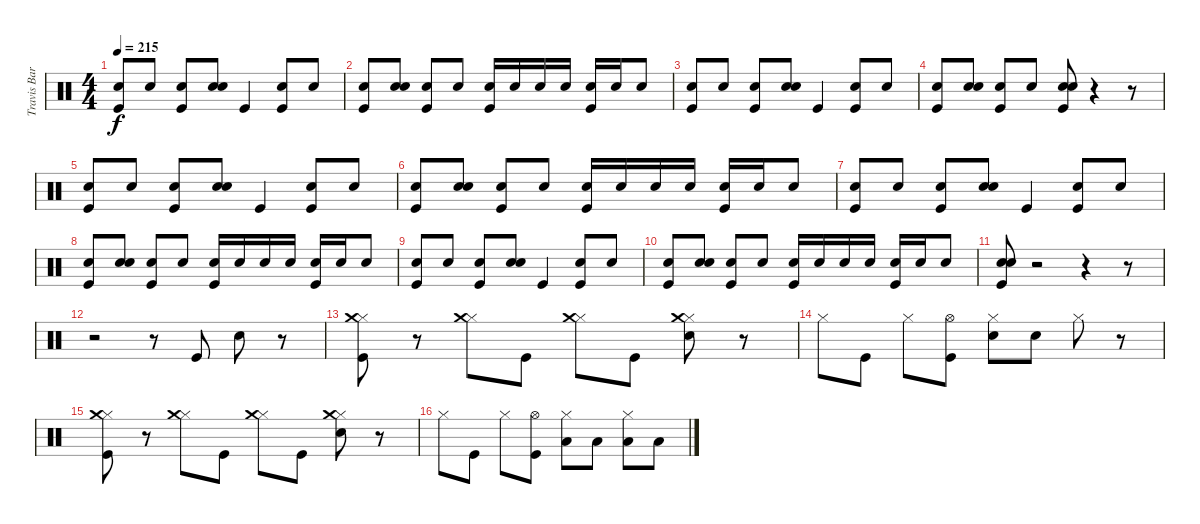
\track ("Travis Barker (Drums)" "Travis Bar") {instrument percussion}
\staff {score}
\articulation defaults
\ts (4 4)
\tempo 215
\clef neutral
\ks c
("Electric Snare (hit)" "Kick (hit)").8{dy f} "Electric Snare (hit)".8 ("Electric Snare (hit)" "Kick (hit)").8 ("Electric Snare (hit)" "Electric Snare (hit)").8 "Kick (hit)".4 ("Electric Snare (hit)" "Kick (hit)").8 "Electric Snare (hit)".8 |
("Electric Snare (hit)" "Kick (hit)").8 ("Electric Snare (hit)" "Electric Snare (hit)").8 ("Electric Snare (hit)" "Kick (hit)").8 "Electric Snare (hit)".8 ("Electric Snare (hit)" "Kick (hit)").16 "Electric Snare (hit)".16 "Electric Snare (hit)".16 "Electric Snare (hit)".16 ("Electric Snare (hit)" "Kick (hit)").16 "Electric Snare (hit)".16 "Electric Snare (hit)".8 |
("Electric Snare (hit)" "Kick (hit)").8 "Electric Snare (hit)".8 ("Electric Snare (hit)" "Kick (hit)").8 ("Electric Snare (hit)" "Electric Snare (hit)").8 "Kick (hit)".4 ("Electric Snare (hit)" "Kick (hit)").8 "Electric Snare (hit)".8 |
("Electric Snare (hit)" "Kick (hit)").8 ("Electric Snare (hit)" "Electric Snare (hit)").8 ("Electric Snare (hit)" "Kick (hit)").8 "Electric Snare (hit)".8 ("Electric Snare (hit)" "Electric Snare (hit)" "Kick (hit)").8 r.4 r.8 |
("Electric Snare (hit)" "Kick (hit)").8 "Electric Snare (hit)".8 ("Electric Snare (hit)" "Kick (hit)").8 ("Electric Snare (hit)" "Electric Snare (hit)").8 "Kick (hit)".4 ("Electric Snare (hit)" "Kick (hit)").8 "Electric Snare (hit)".8 |
("Electric Snare (hit)" "Kick (hit)").8 ("Electric Snare (hit)" "Electric Snare (hit)").8 ("Electric Snare (hit)" "Kick (hit)").8 "Electric Snare (hit)".8 ("Electric Snare (hit)" "Kick (hit)").16 "Electric Snare (hit)".16 "Electric Snare (hit)".16 "Electric Snare (hit)".16 ("Electric Snare (hit)" "Kick (hit)").16 "Electric Snare (hit)".16 "Electric Snare (hit)".8 |
("Electric Snare (hit)" "Kick (hit)").8 "Electric Snare (hit)".8 ("Electric Snare (hit)" "Kick (hit)").8 ("Electric Snare (hit)" "Electric Snare (hit)").8 "Kick (hit)".4 ("Electric Snare (hit)" "Kick (hit)").8 "Electric Snare (hit)".8 |
("Electric Snare (hit)" "Kick (hit)").8 ("Electric Snare (hit)" "Electric Snare (hit)").8 ("Electric Snare (hit)" "Kick (hit)").8 "Electric Snare (hit)".8 ("Electric Snare (hit)" "Kick (hit)").16 "Electric Snare (hit)".16 "Electric Snare (hit)".16 "Electric Snare (hit)".16 ("Electric Snare (hit)" "Kick (hit)").16 "Electric Snare (hit)".16 "Electric Snare (hit)".8 |
("Electric Snare (hit)" "Kick (hit)").8 "Electric Snare (hit)".8 ("Electric Snare (hit)" "Kick (hit)").8 ("Electric Snare (hit)" "Electric Snare (hit)").8 "Kick (hit)".4 ("Electric Snare (hit)" "Kick (hit)").8 "Electric Snare (hit)".8 |
("Electric Snare (hit)" "Kick (hit)").8 ("Electric Snare (hit)" "Electric Snare (hit)").8 ("Electric Snare (hit)" "Kick (hit)").8 "Electric Snare (hit)".8 ("Electric Snare (hit)" "Kick (hit)").16 "Electric Snare (hit)".16 "Electric Snare (hit)".16 "Electric Snare (hit)".16 ("Electric Snare (hit)" "Kick (hit)").16 "Electric Snare (hit)".16 "Electric Snare (hit)".8 |
("Electric Snare (hit)" "Electric Snare (hit)" "Kick (hit)").8 r.2 r.4 r.8 |
r.2 r.8 "Kick (hit)".8 "Electric Snare (hit)".8 r.8 |
("Kick (hit)" "Hi-Hat (closed)" "Crash medium (hit)").8 r.8 ("Hi-Hat (closed)" "Crash medium (hit)").8 "Kick (hit)".8 ("Hi-Hat (closed)" "Crash medium (hit)").8 "Kick (hit)".8 ("Electric Snare (hit)" "Hi-Hat (closed)" "Crash medium (hit)").8 r.8 |
"Hi-Hat (closed)".8 "Kick (hit)".8 "Hi-Hat (closed)".8 ("Kick (hit)" "Hi-Hat (open)").8 ("Electric Snare (hit)" "Hi-Hat (closed)").8 "Electric Snare (hit)".8 "Hi-Hat (closed)".8 r.8 |
("Kick (hit)" "Hi-Hat (closed)" "Crash medium (hit)").8 r.8 ("Hi-Hat (closed)" "Crash medium (hit)").8 "Kick (hit)".8 ("Hi-Hat (closed)" "Crash medium (hit)").8 "Kick (hit)".8 ("Electric Snare (hit)" "Hi-Hat (closed)" "Crash medium (hit)").8 r.8 |
"Hi-Hat (closed)".8 "Kick (hit)".8 "Hi-Hat (closed)".8 ("Kick (hit)" "Hi-Hat (open)").8 ("Low Tom (hit)" "Hi-Hat (closed)").8 "Low Tom (hit)".8 ("Low Floor Tom (hit)" "Hi-Hat (closed)").8 "Low Floor Tom (hit)".8
